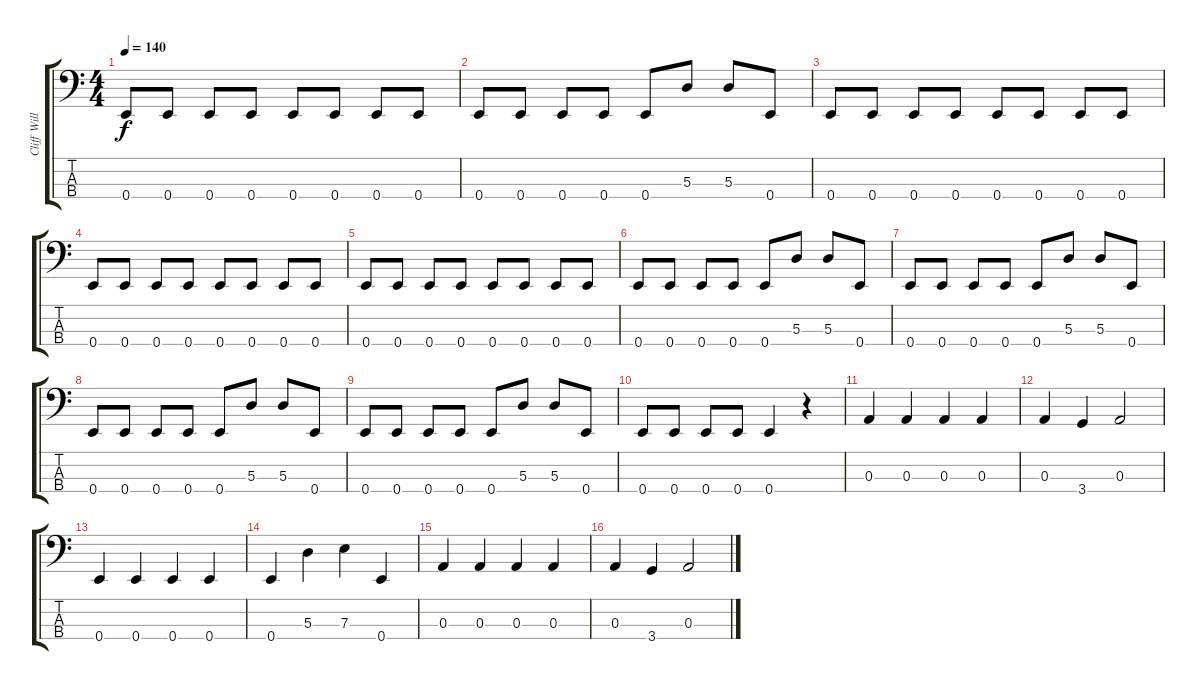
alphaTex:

\track ("Cliff Williams" "Cliff Will") {instrument electricbasspick}
\staff {score tabs}
\tuning (G2 D2 A1 E1) {hide}
\ts (4 4)
\tempo 140
\clef f4
\ks c
0.4.8{dy f} 0.4.8 0.4.8 0.4.8 0.4.8 0.4.8 0.4.8 0.4.8 |
0.4.8 0.4.8 0.4.8 0.4.8 0.4.8 5.3.8 5.3.8 0.4.8 |
0.4.8 0.4.8 0.4.8 0.4.8 0.4.8 0.4.8 0.4.8 0.4.8 |
0.4.8 0.4.8 0.4.8 0.4.8 0.4.8 0.4.8 0.4.8 0.4.8 |
0.4.8 0.4.8 0.4.8 0.4.8 0.4.8 0.4.8 0.4.8 0.4.8 |
0.4.8 0.4.8 0.4.8 0.4.8 0.4.8 5.3.8 5.3.8 0.4.8 |
0.4.8 0.4.8 0.4.8 0.4.8 0.4.8 5.3.8 5.3.8 0.4.8 |
0.4.8 0.4.8 0.4.8 0.4.8 0.4.8 5.3.8 5.3.8 0.4.8 |
0.4.8 0.4.8 0.4.8 0.4.8 0.4.8 5.3.8 5.3.8 0.4.8 |
0.4.8 0.4.8 0.4.8 0.4.8 0.4.4 r.4 |
0.3.4 0.3.4 0.3.4 0.3.4 |
0.3.4 3.4.4 0.3.2 |
0.4.4 0.4.4 0.4.4 0.4.4 |
0.4.4 5.3.4 7.3.4 0.4.4 |
0.3.4 0.3.4 0.3.4 0.3.4 |
0.3.4 3.4.4 0.3.2
